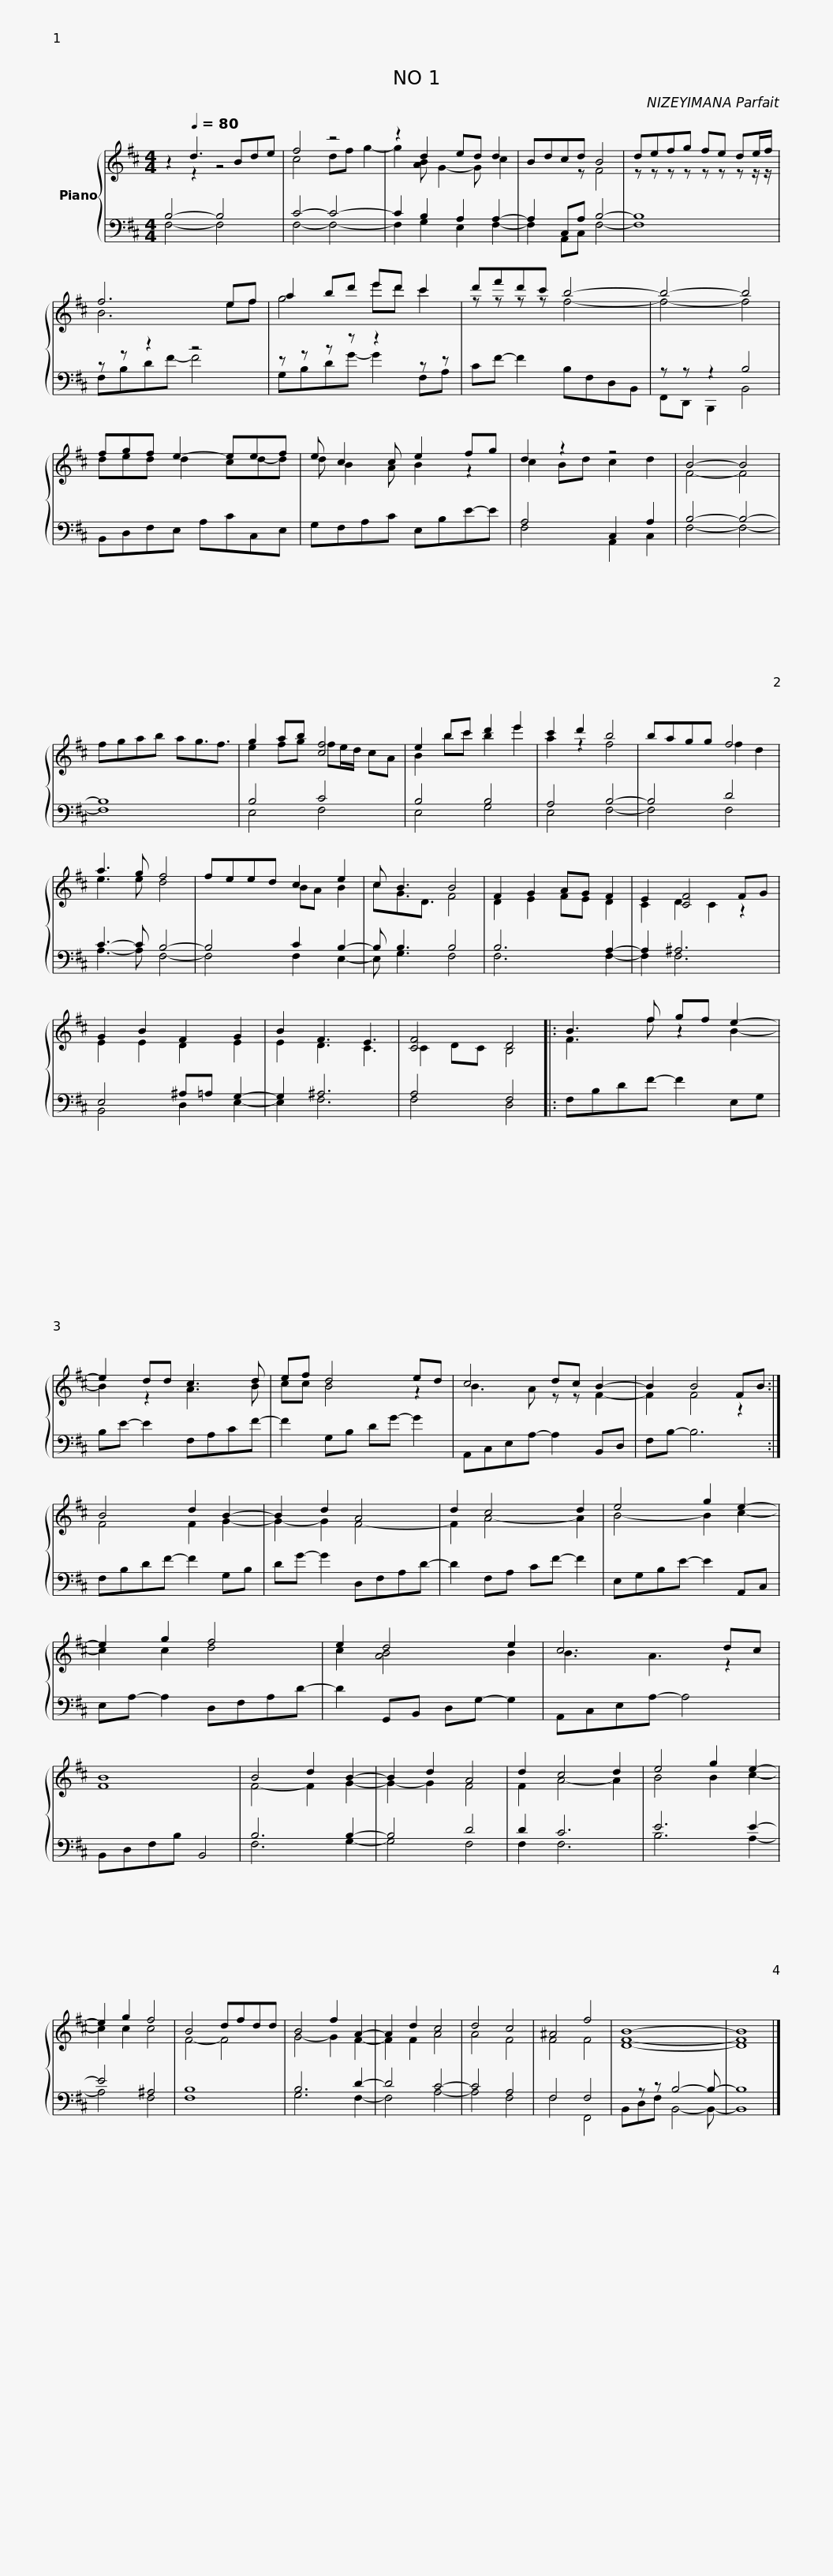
X:1
%%score { ( 1 2 ) | ( 3 4 ) }
L:1/8
M:4/4
I:linebreak $
K:D
V:1 treble
V:2 treble
V:3 bass
V:4 bass
V:1
 z2[Q:1/4=80] d3 Bde | f4 z4 | z2 d2 ed d2 | Bdcd B4 | defg fe de/f/ |$ %5
 f6 ef | a2 bd' e'd' c'2 | d'f'd'c' b4- | b4- b4 | fgf e2- eef |$ %10
 e c2 c e2 fg | d2 z2 z4 | B4- B4 | fgab ag3/2f3/2 | g2 ab [cf]4 |$ %15
 e2 bc' d'2 e'2 | c'2 d'2 b4 | bagg f4 | a3 g f4 | feed c2 e2 | %20
 c B3 B4 | F2 G2 AG F2 |$ E2 [CF]4 FG | G2 B2 F2 G2 | B2 F3 E3 | %25
 [CF]4 D4 |: B3 f gf e2- |$ e2 dd c3 d | ef d4 ed | c4 dc B2- | %30
 B2 B4 FB :| B4 d2 B2- |$ B2 d2 A4 | d2 c4 d2 | e4 g2 e2- | %35
 e2 g2 f4 | e2 d4 e2 |$ c6 dc | B8 | B4 d2 B2- | %40
 B2 d2 A4 | d2 c4 d2 | e4 g2 e2- | e2 g2 f4 | B4 dfdd |$ %45
 B4 f2 A2- | A2 d2 c4 | d4 c4 | ^A4 f4 |$ B8- | %50
 B8 |] %51
V:2
 z2 z2 z4 | c4 df g2- | g2 [AB] G2- G c2 | x3 z F4 | z z z z z z z z/ z/ |$ %5
 B6 ef | g4 e'd' c'2 | z z z z f4- | f4- f4 | ded d2 cd-d |$ %10
 d B2 A B2 z2 | c2 Bd c2 d2 | F4- F4 | x8 | e2 fg fe/d/ cA |$ %15
 B2 bc' b2 e'2 | a2 z2 f4 | x4 f2 d2 | e3 e d4 | x4 BA B2 | %20
 cG3/2D3/2 F4 | D2 E2 FE D2 |$ C2 D2 C2 z2 | E2 E2 D2 E2 | E2 D3 C3 | %25
 C2 DC B,4 |: F3 f z2 B2- |$ B2 z2 A3 B | cc B4 z2 | B3 A z z F2- | %30
 F2 F4 z2 :| F4 F2 G2- |$ G2- G2 F4- | F2 A4- A2 | B4- B2 c2- | %35
 c2 c2 d4 | c2 [AB]4 B2 |$ B3 A3 z2 | F8 | F4- F2 G2- | %40
 G2- G2 F4 | F2 A4- A2 | B4 B2 c2- | c2 c2 c4 | F4- F4 |$ %45
 G4- G2 F2- | F2 F2 A4 | A4 F4 | F4 F4 |$ [DF]8- | %50
 [DF]8 |] %51
V:3
 B,4- B,4 | C4- C4- | C2 B,2 A,2 A,2- | A,2 C,A, B,4- | B,8 |$ %5
 z z z2 z4 | z z z z z2 z z | x8 | z z z2 B,4 | x8 |$ %10
 x8 | A,4 C,2 A,2 | B,4- B,4- | B,8 | B,4 C4 |$ %15
 B,4 B,4 | A,4 B,4- | B,4 D4 | C3- C B,4- | B,4 C2 B,2- | %20
 B, B,3 B,4 | B,6 A,2- |$ A,2 ^A,6 | E,4 ^A,=A, G,2- | G,2 ^A,6 | %25
 A,4 F,4 |: x8 |$ x8 | x8 | x8 | %30
 x8 :| x8 |$ x8 | x8 | x8 | %35
 x8 | x8 |$ x8 | x8 | B,6 B,2- | %40
 B,4 D4 | D2 C6 | E6 E2- | E4 ^A,4 | B,8 |$ %45
 B,6 D2- | D4 C4- | C4 A,4 | F,4 F,4 |$ x z z B,4- B,- | %50
 B,8 |] %51
V:4
 F,4- F,4 | F,4- F,4- | F,2 G,2 E,2 F,2- | F,2 A,,C, F,4- | F,8 |$ %5
 F,B,DF- F4 | G,B,DG- G2 F,A, | CF- F2 B,F,D,B,, | F,,D,, B,,,2 B,,4 | B,,D,F,E, A,CC,E, |$ %10
 G,F,A,C E,B,E-E | F,4 A,,2 C,2 | F,4- F,4- | F,8 | E,4 F,4 |$ %15
 E,4 G,4 | E,4 F,4- | F,4 F,4 | A,3- A, F,4- | F,4 F,2 E,2- | %20
 E, G,3 F,4 | F,6 F,2- |$ F,2 F,6 | B,,4 D,2 E,2- | E,2 F,6 | %25
 F,4 D,4 |: F,B,DF- F2 E,G, |$ B,E- E2 F,A,CF- | F2 G,B, DG- G2 | A,,C,E,A,- A,2 B,,D, | %30
 F,B,- B,6 :| F,B,DF- F2 G,B, |$ DG- G2 D,F,A,D- | D2 F,A, CF- F2 | E,G,B,E- E2 A,,C, | %35
 E,A,- A,2 D,F,A,D- | D2 G,,B,, D,G,- G,2 |$ A,,C,E,A,- A,4 | B,,D,F,B, B,,4 | F,6 G,2- | %40
 G,4 F,4 | F,2 F,6 | B,6 A,2- | A,4 F,4 | F,8 |$ %45
 G,6 F,2- | F,4 A,4- | A,4 F,4 | F,4 F,,4 |$ B,,D,F, B,,4- B,,- | %50
 B,,8 |] %51
